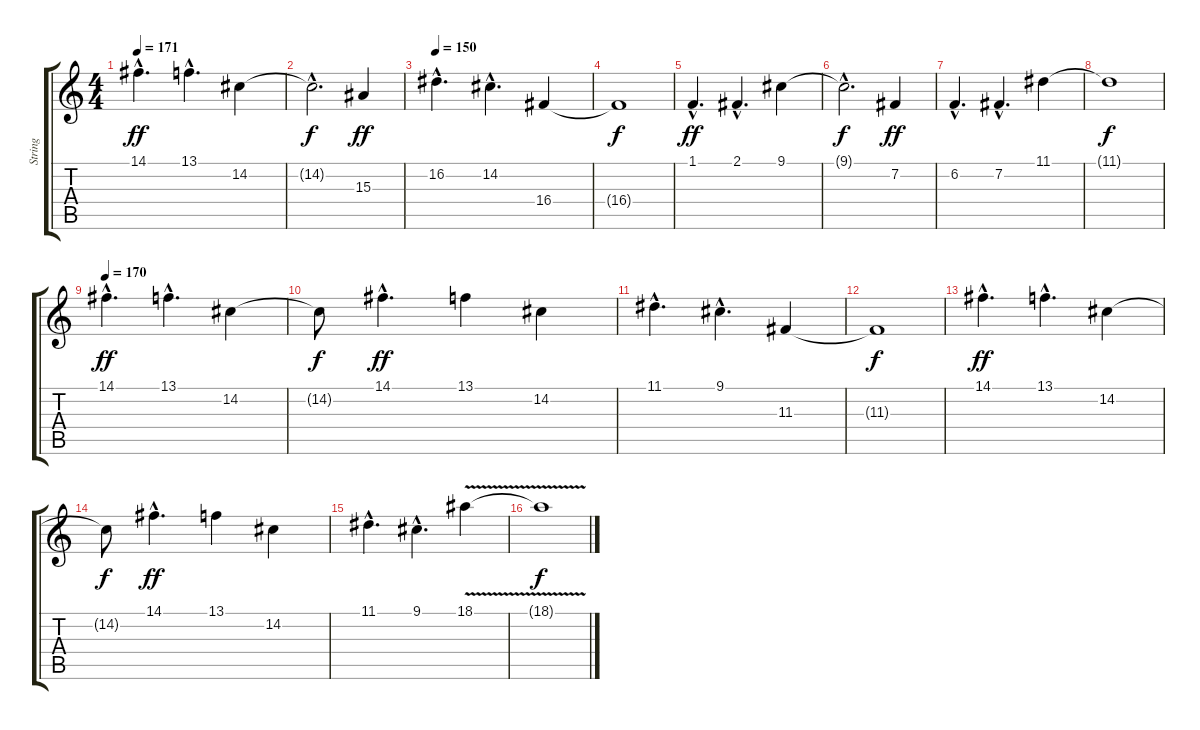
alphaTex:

\track ("String" "String") {instrument harpsichord}
\staff {score tabs}
\tuning (E4 B3 G3 D3 A2 E2) {hide}
\ts (4 4)
\tempo 171
\tempo 150
\tempo 171
\clef g2
\ks c
14.1{hac}.4{d dy ff instrument harpsichord} 13.1{hac}.4{d} 14.2.4 |
14.2{hac t}.2{d dy f} 15.3.4{dy ff} |
\tempo 150
16.2{hac}.4{d} 14.2{hac}.4{d} 16.4.4 |
16.4{t}.1{dy f} |
1.1{hac}.4{d dy ff} 2.1{hac}.4{d} 9.1.4 |
9.1{hac t}.2{d dy f} 7.2.4{dy ff} |
6.2{hac}.4{d} 7.2{hac}.4{d} 11.1.4 |
11.1{t}.1{dy f} |
\tempo 170
14.1{hac}.4{d dy ff} 13.1{hac}.4{d} 14.2.4 |
14.2{t}.8{dy f} 14.1{hac}.4{d dy ff} 13.1.4 14.2.4 |
11.1{hac}.4{d} 9.1{hac}.4{d} 11.3.4 |
11.3{t}.1{dy f} |
14.1{hac}.4{d dy ff} 13.1{hac}.4{d} 14.2.4 |
14.2{t}.8{dy f} 14.1{hac}.4{d dy ff} 13.1.4 14.2.4 |
11.1{hac}.4{d} 9.1{hac}.4{d} 18.1{v}.4 |
18.1{t}.1{dy f}
